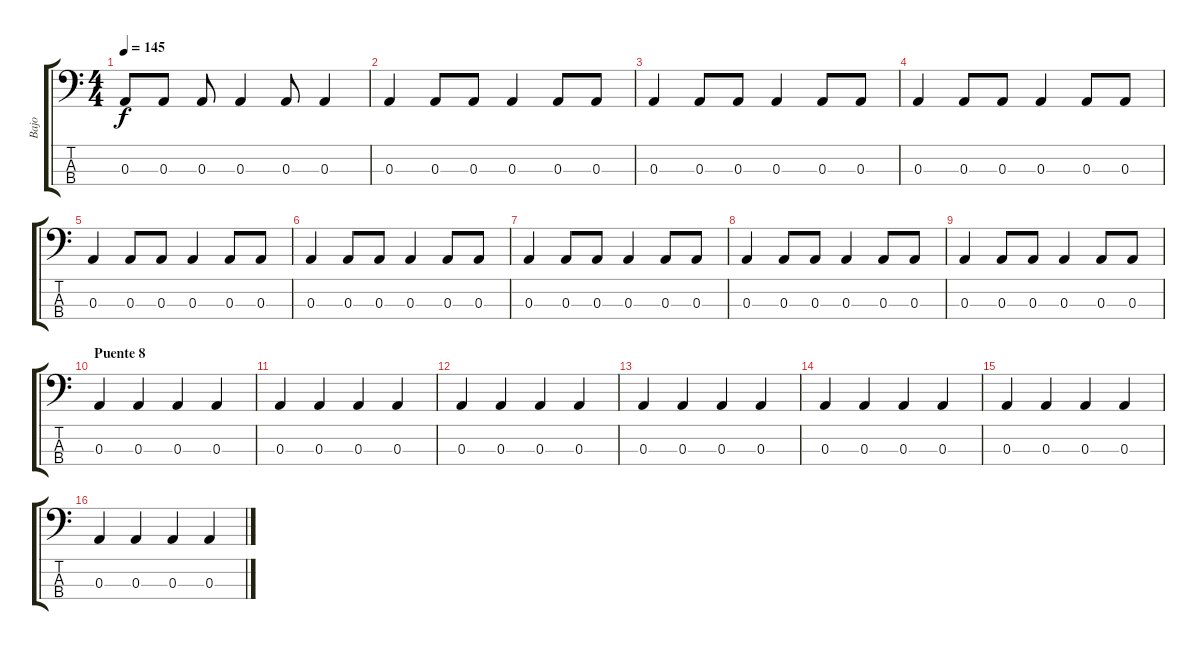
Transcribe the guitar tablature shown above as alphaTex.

\track ("Bajo" "Bajo") {instrument electricbasspick}
\staff {score tabs}
\tuning (G2 D2 A1 E1) {hide}
\ts (4 4)
\tempo 145
\clef f4
\ks c
0.3{t}.8{dy f} 0.3.8 0.3.8 0.3.4 0.3.8 0.3.4 |
0.3.4 0.3.8 0.3.8 0.3.4 0.3.8 0.3.8 |
0.3.4 0.3.8 0.3.8 0.3.4 0.3.8 0.3.8 |
0.3.4 0.3.8 0.3.8 0.3.4 0.3.8 0.3.8 |
0.3.4 0.3.8 0.3.8 0.3.4 0.3.8 0.3.8 |
0.3.4 0.3.8 0.3.8 0.3.4 0.3.8 0.3.8 |
0.3.4 0.3.8 0.3.8 0.3.4 0.3.8 0.3.8 |
0.3.4 0.3.8 0.3.8 0.3.4 0.3.8 0.3.8 |
0.3.4 0.3.8 0.3.8 0.3.4 0.3.8 0.3.8 |
\section ("" "Puente 8")
0.3.4 0.3.4 0.3.4 0.3.4 |
0.3.4 0.3.4 0.3.4 0.3.4 |
0.3.4 0.3.4 0.3.4 0.3.4 |
0.3.4 0.3.4 0.3.4 0.3.4 |
0.3.4 0.3.4 0.3.4 0.3.4 |
0.3.4 0.3.4 0.3.4 0.3.4 |
0.3.4 0.3.4 0.3.4 0.3.4
